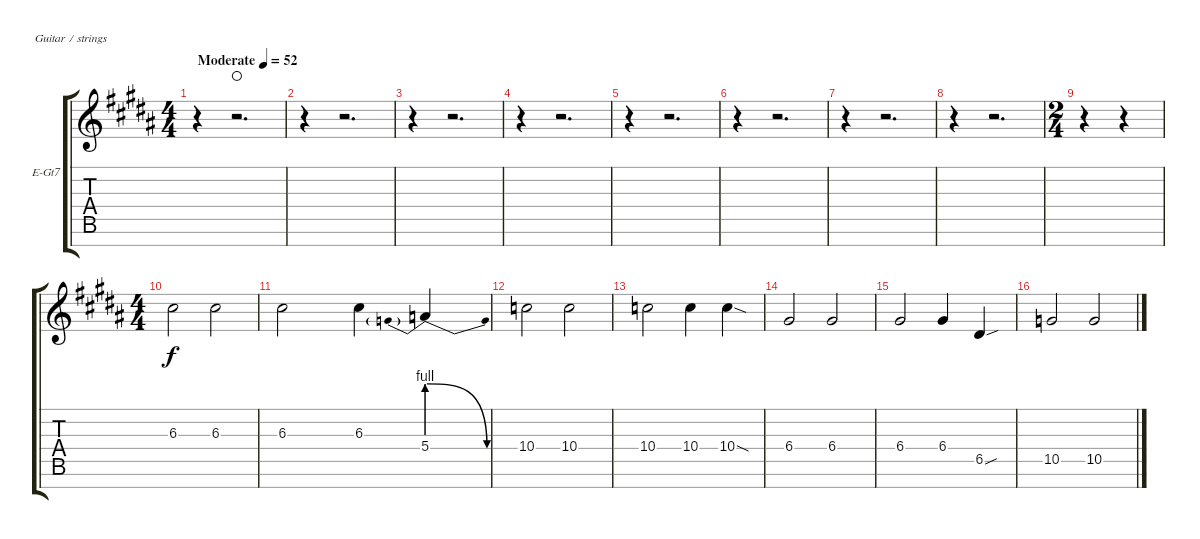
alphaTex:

\bracketExtendMode groupsimilarinstruments
\firstSystemTrackNameOrientation horizontal
\otherSystemsTrackNameOrientation horizontal
\track ("Black Floors of Hell Guitar 2" "E-Gt7") {instrument overdrivenguitar}
\staff {score tabs}
\tuning (E4 B3 G3 D3 A2 E2 B1)
\ts (4 4)
\beaming (8 2 2 2 2)
\tempo (52 "Moderate")
\clef g2
\ks g#minor
r.4{dy f instrument overdrivenguitar} r.2{d waho} |
r.4 r.2{d} |
r.4 r.2{d} |
r.4 r.2{d} |
r.4 r.2{d} |
r.4 r.2{d} |
r.4 r.2{d} |
r.4 r.2{d} |
\ts (2 4)
\beaming (8 2 2)
r.4 r.4 |
\ts (4 4)
\beaming (8 2 2 2 2)
6.3.2 6.3.2 |
6.3.2 6.3.4 5.4{be (prebendrelease 0 4 60 0)}.4 |
10.4.2 10.4.2 |
10.4.2 10.4.4 10.4{sod}.4 |
6.4.2 6.4.2 |
6.4.2 6.4.4 6.5{sou}.4 |
10.5.2 10.5.2
